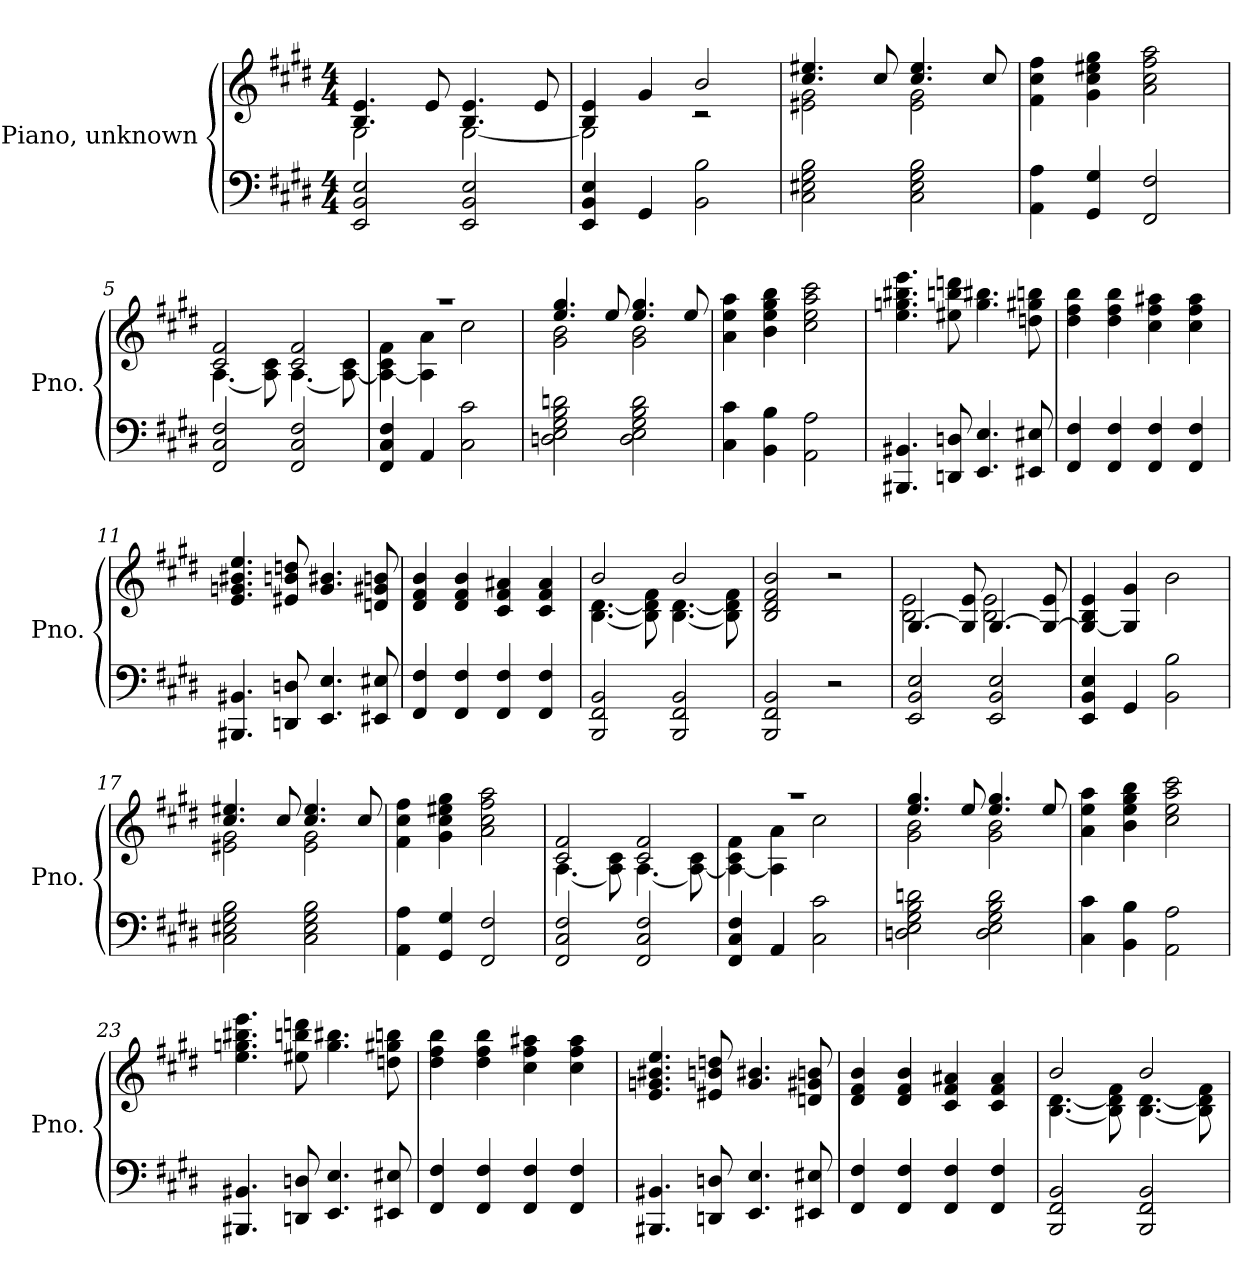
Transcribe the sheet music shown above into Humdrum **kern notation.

**kern	**kern
*part1	*part1
*staff2	*staff1
*I"Piano, unknown	*
*I'Pno.	*
*clefF4	*clefG2
*k[f#c#g#d#]	*k[f#c#g#d#]
*M4/4	*M4/4
*MM120	*MM120
=1	=1
*	*^
2EE/ 2BB/ 2E/	4.B/ 4.e/	2G#\
.	8e/	.
2EE/ 2BB/ 2E/	4.B/ 4.e/	[2G#\
.	8e/	.
=2	=2	=2
4EE/ 4BB/ 4E/	4B/ 4e/	2G#\]
4GG#/	4g#/	.
2BB\ 2B\	2b/	2r
=3	=3	=3
2C#\ 2E#X\ 2G#\ 2B\	4.cc#/ 4.ee#X/	2e#X\ 2g#\
.	8cc#/	.
2C#\ 2E#\ 2G#\ 2B\	4.cc#/ 4.ee#/	2e#\ 2g#\
.	8cc#/	.
*	*v	*v
=4	=4
4AA\ 4A\	4f#\ 4cc#\ 4ff#\
4GG#/ 4G#/	4g#\ 4cc#\ 4ee#X\ 4gg#\
2FF#/ 2F#/	2a\ 2cc#\ 2ff#\ 2aa\
=5	=5
*	*^
2FF#/ 2C#/ 2F#/	2c#/ 2f#/	[4.A\
.	.	8A\] 8c#\
2FF#/ 2C#/ 2F#/	2c#/ 2f#/	[4.A\
.	.	8A\_ 8c#\
=6	=6	=6
4FF#/ 4C#/ 4F#/	1r	4A\_ 4c#\ 4f#\
4AA/	.	4A\] 4a\
2C#\ 2c#\	.	2cc#\
!!LO:LB:g=z	!!
=7	=7	=7
2Dn\ 2E\ 2G#\ 2B\ 2dn\	4.ee/ 4.gg#/	2g#\ 2b\
.	8ee/	.
2D\ 2E\ 2G#\ 2B\ 2d\	4.ee/ 4.gg#/	2g#\ 2b\
.	8ee/	.
*	*v	*v
=8	=8
4C#\ 4c#\	4a\ 4ee\ 4aa\
4BB\ 4B\	4b\ 4ee\ 4gg#\ 4bb\
2AA\ 2A\	2cc#\ 2ee\ 2aa\ 2ccc#\
=9	=9
4.BBB#X/ 4.BB#X/	4.ee\ 4.ggn\ 4.bb#X\ 4.eee\
8DDn/ 8Dn/	8ee#X\ 8bbn\ 8dddn\
4.EE/ 4.E/	4.gg\ 4.bb#X\
8EE#X/ 8E#X/	8ddn\ 8gg#X\ 8bbn\
=10	=10
4FF#/ 4F#/	4dd#\ 4ff#\ 4bb\
4FF#/ 4F#/	4dd#\ 4ff#\ 4bb\
4FF#/ 4F#/	4cc#\ 4ff#\ 4aa#X\
4FF#/ 4F#/	4cc#\ 4ff#\ 4aa#\
=11	=11
4.BBB#X/ 4.BB#X/	4.e/ 4.gn/ 4.b#X/ 4.ee/
8DDn/ 8Dn/	8e#X/ 8bn/ 8ddn/
4.EE/ 4.E/	4.g/ 4.b#X/
8EE#X/ 8E#X/	8dn/ 8g#X/ 8bn/
!!LO:LB:g=z
=12	=12
4FF#/ 4F#/	4d#/ 4f#/ 4b/
4FF#/ 4F#/	4d#/ 4f#/ 4b/
4FF#/ 4F#/	4c#/ 4f#/ 4a#X/
4FF#/ 4F#/	4c#/ 4f#/ 4a#/
=13	=13
*	*^
2BBB/ 2FF#/ 2BB/	2b/	[4.B\ [4.d#\
.	.	8B\] 8d#\] 8f#\
2BBB/ 2FF#/ 2BB/	2b/	[4.B\ [4.d#\
.	.	8B\] 8d#\] 8f#\
*	*v	*v
=14	=14
2BBB/ 2FF#/ 2BB/	2B/ 2d#/ 2f#/ 2b/
2r	2r
=15	=15
*	*^
2EE/ 2BB/ 2E/	[4.G#/	2B\ 2e\
.	8G#/] 8e/	.
2EE/ 2BB/ 2E/	[4.G#/	2B\ 2e\
.	8G#/_ 8e/	.
*	*v	*v
=16	=16
4EE/ 4BB/ 4E/	4G#/_ 4B/ 4e/
4GG#/	4G#/] 4g#/
2BB\ 2B\	2b\
=17	=17
*	*^
2C#\ 2E#X\ 2G#\ 2B\	4.cc#/ 4.ee#X/	2e#X\ 2g#\
.	8cc#/	.
2C#\ 2E#\ 2G#\ 2B\	4.cc#/ 4.ee#/	2e#\ 2g#\
.	8cc#/	.
*	*v	*v
=18	=18
4AA\ 4A\	4f#\ 4cc#\ 4ff#\
4GG#/ 4G#/	4g#\ 4cc#\ 4ee#X\ 4gg#\
2FF#/ 2F#/	2a\ 2cc#\ 2ff#\ 2aa\
!!LO:LB:g=z
=19	=19
*	*^
2FF#/ 2C#/ 2F#/	2c#/ 2f#/	[4.A\
.	.	8A\] 8c#\
2FF#/ 2C#/ 2F#/	2c#/ 2f#/	[4.A\
.	.	8A\_ 8c#\
=20	=20	=20
4FF#/ 4C#/ 4F#/	1r	4A\_ 4c#\ 4f#\
4AA/	.	4A\] 4a\
2C#\ 2c#\	.	2cc#\
=21	=21	=21
2Dn\ 2E\ 2G#\ 2B\ 2dn\	4.ee/ 4.gg#/	2g#\ 2b\
.	8ee/	.
2D\ 2E\ 2G#\ 2B\ 2d\	4.ee/ 4.gg#/	2g#\ 2b\
.	8ee/	.
*	*v	*v
=22	=22
4C#\ 4c#\	4a\ 4ee\ 4aa\
4BB\ 4B\	4b\ 4ee\ 4gg#\ 4bb\
2AA\ 2A\	2cc#\ 2ee\ 2aa\ 2ccc#\
=23	=23
4.BBB#X/ 4.BB#X/	4.ee\ 4.ggn\ 4.bb#X\ 4.eee\
8DDn/ 8Dn/	8ee#X\ 8bbn\ 8dddn\
4.EE/ 4.E/	4.gg\ 4.bb#X\
8EE#X/ 8E#X/	8ddn\ 8gg#X\ 8bbn\
=24	=24
4FF#/ 4F#/	4dd#\ 4ff#\ 4bb\
4FF#/ 4F#/	4dd#\ 4ff#\ 4bb\
4FF#/ 4F#/	4cc#\ 4ff#\ 4aa#X\
4FF#/ 4F#/	4cc#\ 4ff#\ 4aa#\
!!LO:LB:g=z
=25	=25
4.BBB#X/ 4.BB#X/	4.e/ 4.gn/ 4.b#X/ 4.ee/
8DDn/ 8Dn/	8e#X/ 8bn/ 8ddn/
4.EE/ 4.E/	4.g/ 4.b#X/
8EE#X/ 8E#X/	8dn/ 8g#X/ 8bn/
=26	=26
4FF#/ 4F#/	4d#/ 4f#/ 4b/
4FF#/ 4F#/	4d#/ 4f#/ 4b/
4FF#/ 4F#/	4c#/ 4f#/ 4a#X/
4FF#/ 4F#/	4c#/ 4f#/ 4a#/
=27	=27
*	*^
2BBB/ 2FF#/ 2BB/	2b/	[4.B\ [4.d#\
.	.	8B\] 8d#\] 8f#\
2BBB/ 2FF#/ 2BB/	2b/	[4.B\ [4.d#\
.	.	8B\] 8d#\] 8f#\
*	*v	*v
=	=
*-	*-
